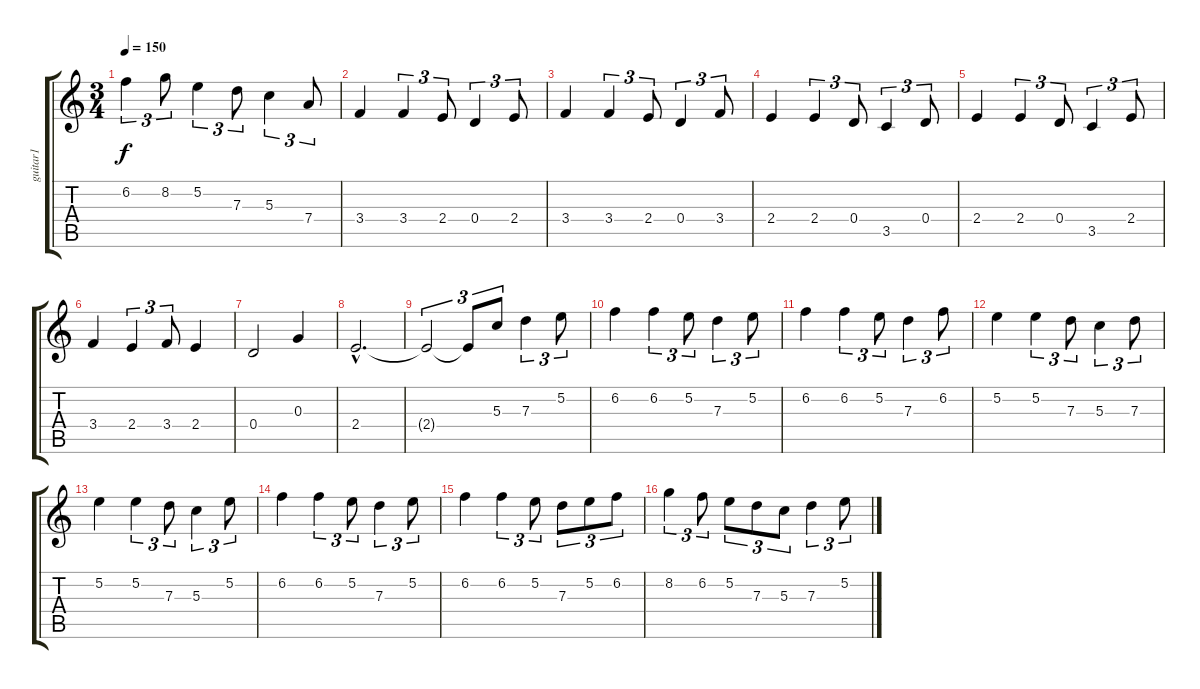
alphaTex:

\track ("guitar1" "guitar1") {instrument distortionguitar}
\staff {score tabs}
\tuning (E4 B3 G3 D3 A2 D2) {hide}
\ts (3 4)
\tempo 150
\clef g2
\ks c
6.2.4{tu (3 2) dy f} 8.2.8{tu (3 2)} 5.2.4{tu (3 2)} 7.3.8{tu (3 2)} 5.3.4{tu (3 2)} 7.4.8{tu (3 2)} |
3.4.4 3.4.4{tu (3 2)} 2.4.8{tu (3 2)} 0.4.4{tu (3 2)} 2.4.8{tu (3 2)} |
3.4.4 3.4.4{tu (3 2)} 2.4.8{tu (3 2)} 0.4.4{tu (3 2)} 3.4.8{tu (3 2)} |
2.4.4 2.4.4{tu (3 2)} 0.4.8{tu (3 2)} 3.5.4{tu (3 2)} 0.4.8{tu (3 2)} |
2.4.4 2.4.4{tu (3 2)} 0.4.8{tu (3 2)} 3.5.4{tu (3 2)} 2.4.8{tu (3 2)} |
3.4.4 2.4.4{tu (3 2)} 3.4.8{tu (3 2)} 2.4.4 |
0.4.2 0.3.4 |
2.4{hac}.2{d} |
2.4{t}.2{tu (3 2)} 2.4{t}.8{tu (3 2)} 5.3.8{tu (3 2)} 7.3.4{tu (3 2)} 5.2.8{tu (3 2)} |
6.2.4 6.2.4{tu (3 2)} 5.2.8{tu (3 2)} 7.3.4{tu (3 2)} 5.2.8{tu (3 2)} |
6.2.4 6.2.4{tu (3 2)} 5.2.8{tu (3 2)} 7.3.4{tu (3 2)} 6.2.8{tu (3 2)} |
5.2.4 5.2.4{tu (3 2)} 7.3.8{tu (3 2)} 5.3.4{tu (3 2)} 7.3.8{tu (3 2)} |
5.2.4 5.2.4{tu (3 2)} 7.3.8{tu (3 2)} 5.3.4{tu (3 2)} 5.2.8{tu (3 2)} |
6.2.4 6.2.4{tu (3 2)} 5.2.8{tu (3 2)} 7.3.4{tu (3 2)} 5.2.8{tu (3 2)} |
6.2.4 6.2.4{tu (3 2)} 5.2.8{tu (3 2)} 7.3.8{tu (3 2)} 5.2.8{tu (3 2)} 6.2.8{tu (3 2)} |
8.2.4{tu (3 2)} 6.2.8{tu (3 2)} 5.2.8{tu (3 2)} 7.3.8{tu (3 2)} 5.3.8{tu (3 2)} 7.3.4{tu (3 2)} 5.2.8{tu (3 2)}
